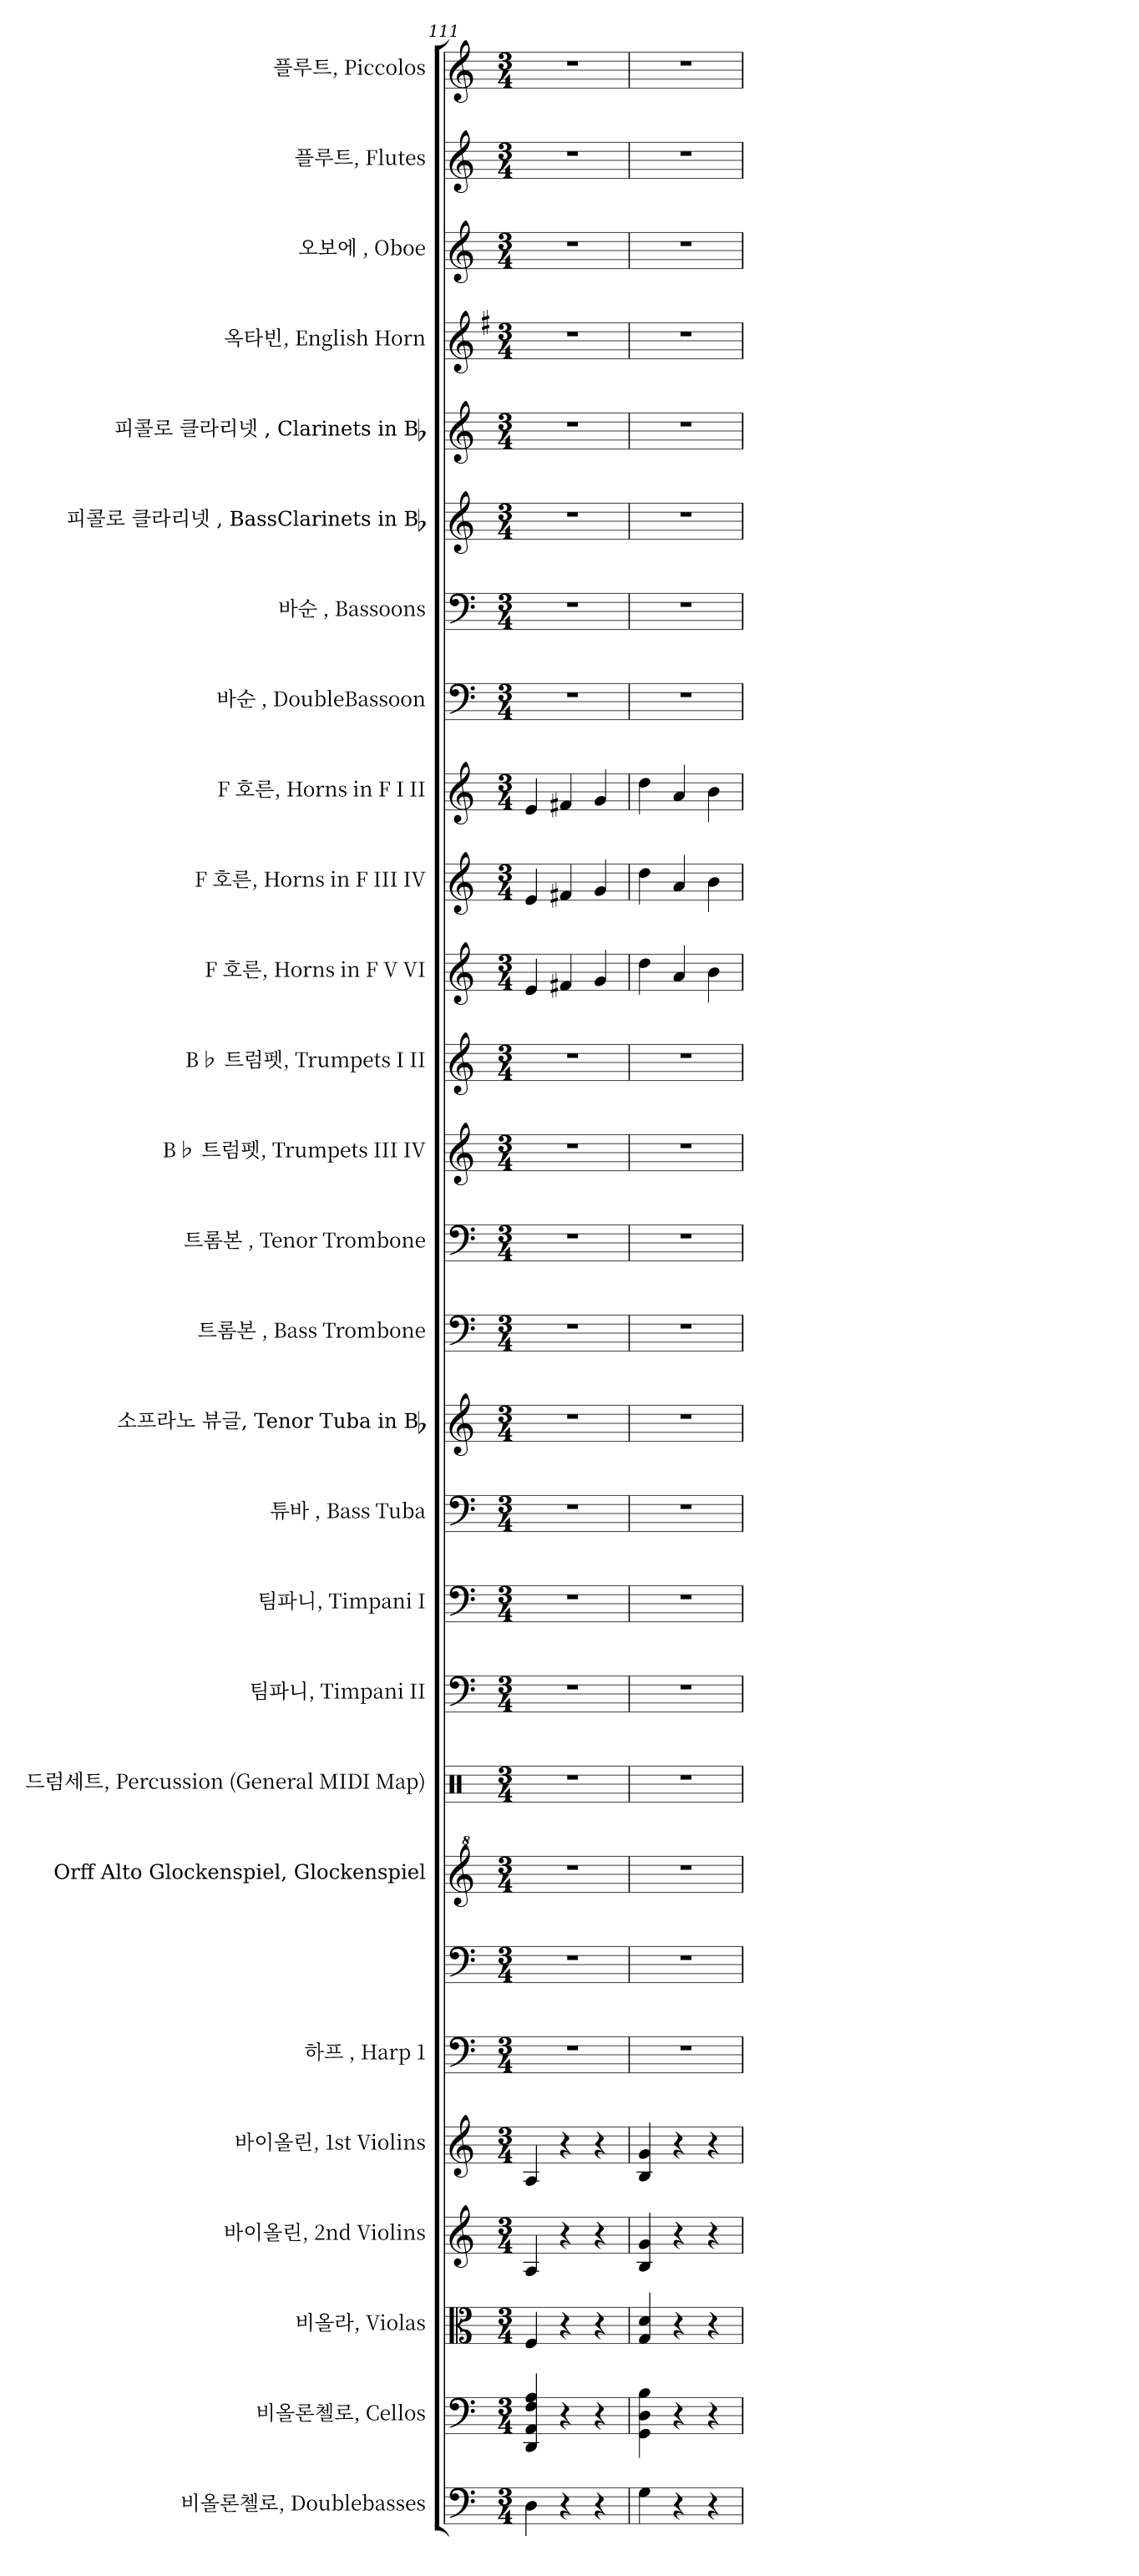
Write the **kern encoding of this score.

**kern	**kern	**kern	**kern	**kern	**kern	**kern	**kern	**kern	**kern	**kern	**kern	**kern	**kern	**kern	**kern	**kern	**kern	**kern	**kern	**kern	**kern	**kern	**kern	**kern	**kern	**kern	**kern
*part27	*part26	*part25	*part24	*part23	*part22	*part22	*part21	*part20	*part19	*part18	*part17	*part16	*part15	*part14	*part13	*part12	*part11	*part10	*part9	*part8	*part7	*part6	*part5	*part4	*part3	*part2	*part1
*staff28	*staff27	*staff26	*staff25	*staff24	*staff23	*staff22	*staff21	*staff20	*staff19	*staff18	*staff17	*staff16	*staff15	*staff14	*staff13	*staff12	*staff11	*staff10	*staff9	*staff8	*staff7	*staff6	*staff5	*staff4	*staff3	*staff2	*staff1
*I"비올론첼로, Doublebasses	*I"비올론첼로, Cellos	*I"비올라, Violas	*I"바이올린, 2nd Violins	*I"바이올린, 1st Violins	*I"하프 , Harp 1	*	*I"Orff Alto Glockenspiel, Glockenspiel	*I"드럼세트, Percussion (General MIDI Map)	*I"팀파니, Timpani II	*I"팀파니, Timpani I	*I"튜바 , Bass Tuba	*I"소프라노 뷰글, Tenor Tuba in Bb	*I"트롬본 , Bass Trombone	*I"트롬본 , Tenor Trombone	*I"B♭ 트럼펫, Trumpets III IV	*I"B♭ 트럼펫, Trumpets I II	*I"F 호른, Horns in F  V  VI	*I"F 호른, Horns in F III IV	*I"F 호른, Horns in F  I  II	*I"바순 , DoubleBassoon	*I"바순 , Bassoons	*I"피콜로 클라리넷 , BassClarinets in Bb	*I"피콜로 클라리넷 , Clarinets in Bb	*I"옥타빈, English Horn	*I"오보에 , Oboe	*I"플루트, Flutes	*I"플루트, Piccolos
*	*	*I'Vlas.	*I'Vlns.	*I'Vlns.	*I'Hrp.	*	*I'O. A. Glk.	*	*I'Timp.	*I'Timp.	*I'Tba.	*	*I'Tbn.	*I'Tbn.	*I'B♭ Tpt.	*I'B♭ Tpt.	*I'F Hn.	*I'F Hn.	*I'F Hn.	*	*I'Bsn.	*	*	*	*I'Ob.	*I'Fl.	*
*clefF4	*clefF4	*clefC3	*clefG2	*clefG2	*clefF4	*clefF4	*clefG^2	*clefX	*clefF4	*clefF4	*clefF4	*clefG2	*clefF4	*clefF4	*clefG2	*clefG2	*clefG2	*clefG2	*clefG2	*clefF4	*clefF4	*clefG2	*clefG2	*clefG2	*clefG2	*clefG2	*clefG2
*	*	*	*	*	*	*	*	*	*	*	*	*	*	*	*ITrd1c2	*ITrd1c2	*ITrd4c7	*ITrd4c7	*ITrd4c7	*	*	*ITrd-5c-8	*ITrd-5c-8	*ITrd4c7	*	*	*
*k[]	*k[]	*k[]	*k[]	*k[]	*k[]	*k[]	*k[]	*k[]	*k[]	*k[]	*k[]	*k[]	*k[]	*k[]	*k[b-e-]	*k[b-e-]	*k[b-]	*k[b-]	*k[b-]	*k[]	*k[]	*k[b-e-a-d-]	*k[b-e-a-d-]	*k[]	*k[]	*k[]	*k[]
*M3/4	*M3/4	*M3/4	*M3/4	*M3/4	*M3/4	*M3/4	*M3/4	*M3/4	*M3/4	*M3/4	*M3/4	*M3/4	*M3/4	*M3/4	*M3/4	*M3/4	*M3/4	*M3/4	*M3/4	*M3/4	*M3/4	*M3/4	*M3/4	*M3/4	*M3/4	*M3/4	*M3/4
=111	=111	=111	=111	=111	=111	=111	=111	=111	=111	=111	=111	=111	=111	=111	=111	=111	=111	=111	=111	=111	=111	=111	=111	=111	=111	=111	=111
4D\	4DD/ 4AA/ 4F/ 4A/	4F/	4A/	4A/	2.r	2.r	2.r	2.r	2.r	2.r	2.r	2.r	2.r	2.r	2.r	2.r	4A/	4A/	4A/	2.r	2.r	2.r	2.r	2.r	2.r	2.r	2.r
4r	4r	4r	4r	4r	.	.	.	.	.	.	.	.	.	.	.	.	4Bn/	4Bn/	4Bn/	.	.	.	.	.	.	.	.
4r	4r	4r	4r	4r	.	.	.	.	.	.	.	.	.	.	.	.	4c/	4c/	4c/	.	.	.	.	.	.	.	.
=112	=112	=112	=112	=112	=112	=112	=112	=112	=112	=112	=112	=112	=112	=112	=112	=112	=112	=112	=112	=112	=112	=112	=112	=112	=112	=112	=112
4G\	4GG\ 4D\ 4B\	4G/ 4d/	4B/ 4g/	4B/ 4g/	2.r	2.r	2.r	2.r	2.r	2.r	2.r	2.r	2.r	2.r	2.r	2.r	4g\	4g\	4g\	2.r	2.r	2.r	2.r	2.r	2.r	2.r	2.r
4r	4r	4r	4r	4r	.	.	.	.	.	.	.	.	.	.	.	.	4d/	4d/	4d/	.	.	.	.	.	.	.	.
4r	4r	4r	4r	4r	.	.	.	.	.	.	.	.	.	.	.	.	4e\	4e\	4e\	.	.	.	.	.	.	.	.
=	=	=	=	=	=	=	=	=	=	=	=	=	=	=	=	=	=	=	=	=	=	=	=	=	=	=	=
*-	*-	*-	*-	*-	*-	*-	*-	*-	*-	*-	*-	*-	*-	*-	*-	*-	*-	*-	*-	*-	*-	*-	*-	*-	*-	*-	*-
